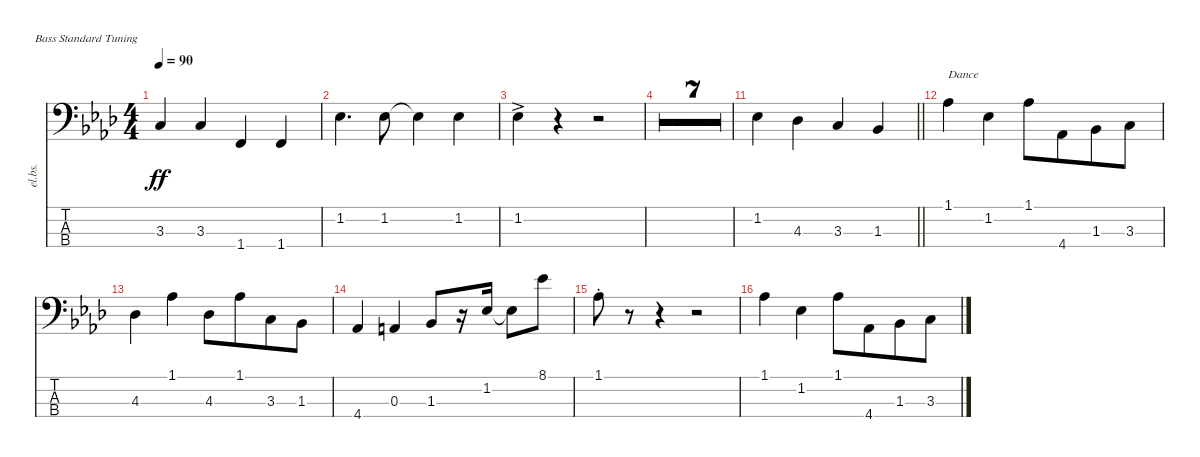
\defaultSystemsLayout 4
\bracketExtendMode nobrackets
\track ("Electric Bass" "el.bs.") {defaultSystemsLayout 6 multiBarRest instrument electricbassfinger}
\staff {score tabs}
\tuning (G2 D2 A1 E1)
\ts (4 4)
\tempo 90
\clef f4
\ks ab
3.3{acc forcenatural}.4{dy ff beam Up} 3.3{acc forcenatural}.4{beam Up} 1.4{acc forcenatural}.4{beam Up} 1.4{acc forcenatural}.4{beam Up} |
1.2{acc b}.4{d beam Down} 1.2{acc b}.8{beam Down} 1.2{t acc b}.4{beam Down} 1.2{acc b}.4{beam Down} |
1.2{ac acc b}.4{beam Down} r.4{beam Down} r.2{beam Down} |
\tempo 108
r.1{txt "(Gene Krupa Drums)" beam Down} |
r.1{beam Down} |
r.1{beam Down} |
r.1{beam Down} |
r.1{beam Down} |
r.1{beam Down} |
r.1{beam Down} |
\barLineRight lightlight
1.2{acc b}.4{beam Down} 4.3{acc b}.4{beam Down} 3.3{acc forcenatural}.4{beam Up} 1.3{acc b}.4{beam Up} |
1.1{acc b}.4{txt "Dance" beam Down} 1.2{acc b}.4{beam Down} 1.1{acc b}.8{beam Down beam merge} 4.4{acc b}.8{beam Down beam merge} 1.3{acc b}.8{beam Down beam merge} 3.3{acc forcenatural}.8{beam Down} |
4.3{acc b}.4{beam Down} 1.1{acc b}.4{beam Down} 4.3{acc b}.8{beam Down beam merge} 1.1{acc b}.8{beam Down beam merge} 3.3{acc forcenatural}.8{beam Down beam merge} 1.3{acc b}.8{beam Down} |
4.4{acc b}.4{beam Up} 0.3{acc forcenatural}.4{beam Up} 1.3{acc b}.8{beam Up} r.16{beam Up} 1.2{acc b}.16{beam Up} 1.2{t acc b}.8{beam Down} 8.1{acc b}.8{beam Down} |
1.1{st acc b}.8{beam Down} r.8{beam Down} r.4{beam Down} r.2{beam Down} |
1.1{acc b}.4{beam Down} 1.2{acc b}.4{beam Down} 1.1{acc b}.8{beam Down beam merge} 4.4{acc b}.8{beam Down beam merge} 1.3{acc b}.8{beam Down beam merge} 3.3{acc forcenatural}.8{beam Down}
